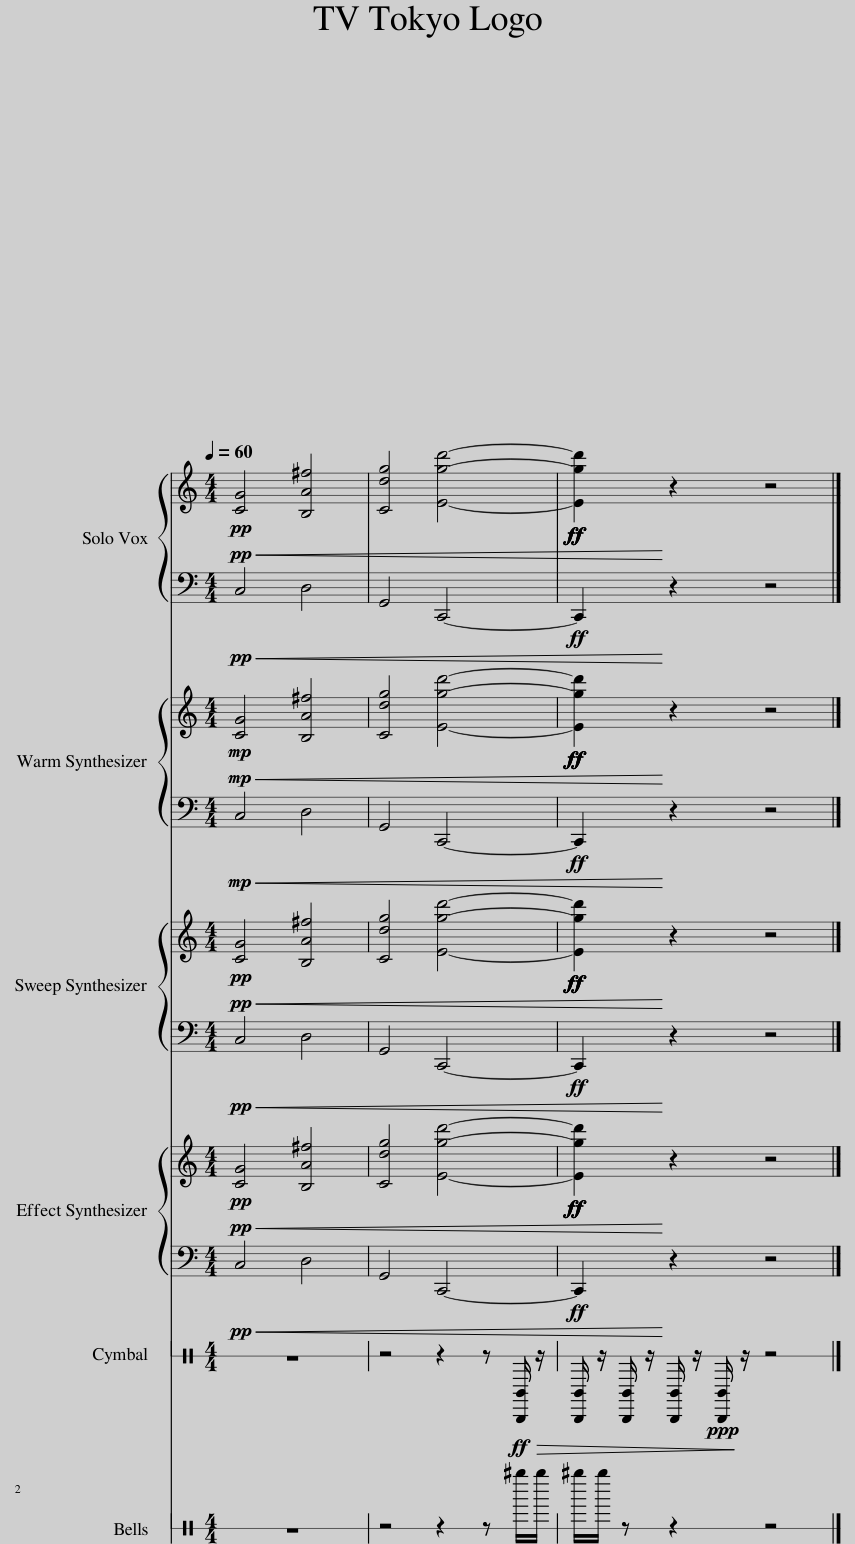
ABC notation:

X:1
%%score { 1 | 2 } { 3 | 4 } { 5 | 6 } { 7 | 8 } 9 10
L:1/8
Q:1/4=60
M:4/4
I:linebreak $
K:C
V:1 treble
V:2 bass
V:3 treble
V:4 bass
V:5 treble
V:6 bass
V:7 treble
V:8 bass
V:9 perc stafflines=1
K:none
V:10 perc stafflines=1
K:none
V:1
!pp!!pp!!<(! [CG]4 [B,A^f]4 | [Cdg]4 [Egd']4- |!ff!!ff!!ff! [Egd']2!<)! z2 z4 |] %3
V:2
!pp!!<(! C,4 D,4 | G,,4 C,,4- |!ff! C,,2!<)! z2 z4 |] %3
V:3
!mp!!mp!!<(! [CG]4 [B,A^f]4 | [Cdg]4 [Egd']4- |!ff!!ff!!ff! [Egd']2!<)! z2 z4 |] %3
V:4
!mp!!<(! C,4 D,4 | G,,4 C,,4- |!ff! C,,2!<)! z2 z4 |] %3
V:5
!pp!!pp!!<(! [CG]4 [B,A^f]4 | [Cdg]4 [Egd']4- |!ff!!ff!!ff! [Egd']2!<)! z2 z4 |] %3
V:6
!pp!!<(! C,4 D,4 | G,,4 C,,4- |!ff! C,,2!<)! z2 z4 |] %3
V:7
!pp!!pp!!<(! [CG]4 [B,A^f]4 | [Cdg]4 [Egd']4- |!ff!!ff!!ff! [Egd']2!<)! z2 z4 |] %3
V:8
!pp!!<(! C,4 D,4 | G,,4 C,,4- |!ff! C,,2!<)! z2 z4 |] %3
V:9
 z8 | z4 z2 z!ff!!>(! [C,C]/ z/ | [C,C]/ z/ [C,C]/ z/ [C,C]/ z/!ppp! [C,C]/!>)! z/ z4 |] %3
V:10
 z8 | z4 z2 z ^g''/=g''/ | ^g''/=g''/ z z2 z4 |] %3
